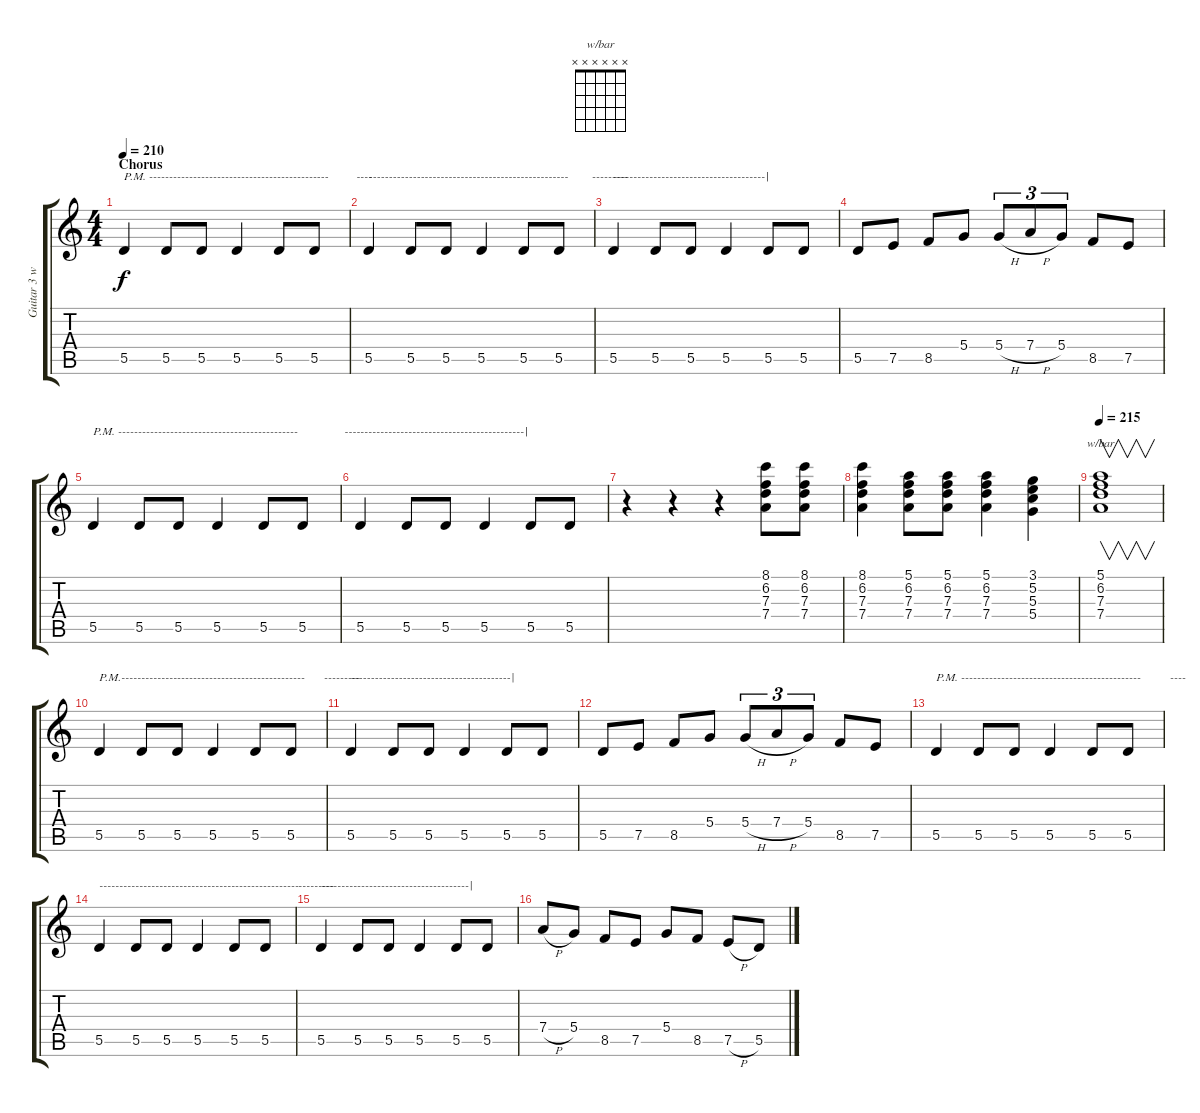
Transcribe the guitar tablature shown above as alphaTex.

\track ("Guitar 3 w/Distortion" "Guitar 3 w") {instrument distortionguitar}
\staff {score tabs}
\tuning (E4 B3 G3 D3 A2 E2) {hide}
\chord ("w/bar" x x x x x x) {firstfret 0}
\ts (4 4)
\section ("" "Chorus")
\tempo 210
\clef g2
\ks c
5.5.4{txt "P.M. ---------------------------------------------" dy f} 5.5.8 5.5.8 5.5.4 5.5.8 5.5.8{txt "              ----"} |
5.5.4{txt "--------------------------------------------------"} 5.5.8 5.5.8 5.5.4 5.5.8 5.5.8{txt "           ---------"} |
5.5.4{txt "--------------------------------------|"} 5.5.8 5.5.8 5.5.4 5.5.8 5.5.8 |
5.5.8 7.5.8 8.5.8 5.4.8 5.4{h}.8{tu (3 2)} 7.4{h}.8{tu (3 2)} 5.4.8{tu (3 2)} 8.5.8 7.5.8 |
5.5.4{txt "P.M. ---------------------------------------------"} 5.5.8 5.5.8 5.5.4 5.5.8 5.5.8{txt "              ----"} |
5.5.4{txt "-----------------------------------------|"} 5.5.8 5.5.8 5.5.4 5.5.8 5.5.8 |
r.4 r.4 r.4 (8.1 6.2 7.3 7.4).8 (8.1 6.2 7.3 7.4).8 |
(8.1 6.2 7.3 7.4).4 (5.1 6.2 7.3 7.4).8 (5.1 6.2 7.3 7.4).8 (5.1 6.2 7.3 7.4).4 (3.1 5.2 5.3 5.4).4 |
\tempo 215
(5.1 6.2 7.3 7.4).1{v ch "w/bar"} |
5.5.4{txt "P.M.----------------------------------------------"} 5.5.8 5.5.8 5.5.4 5.5.8 5.5.8{txt "           ---------"} |
5.5.4{txt "----------------------------------------|"} 5.5.8 5.5.8 5.5.4 5.5.8 5.5.8 |
5.5.8 7.5.8 8.5.8 5.4.8 5.4{h}.8{tu (3 2)} 7.4{h}.8{tu (3 2)} 5.4.8{tu (3 2)} 8.5.8 7.5.8 |
5.5.4{txt "P.M. ---------------------------------------------"} 5.5.8 5.5.8 5.5.4 5.5.8 5.5.8{txt "              ----"} |
5.5.4{txt "--------------------------------------------------"} 5.5.8 5.5.8 5.5.4 5.5.8 5.5.8{txt "           ---------"} |
5.5.4{txt "-------------------------------------|"} 5.5.8 5.5.8 5.5.4 5.5.8 5.5.8 |
7.4{h}.8 5.4.8 8.5.8 7.5.8 5.4.8 8.5.8 7.5{h}.8 5.5.8
